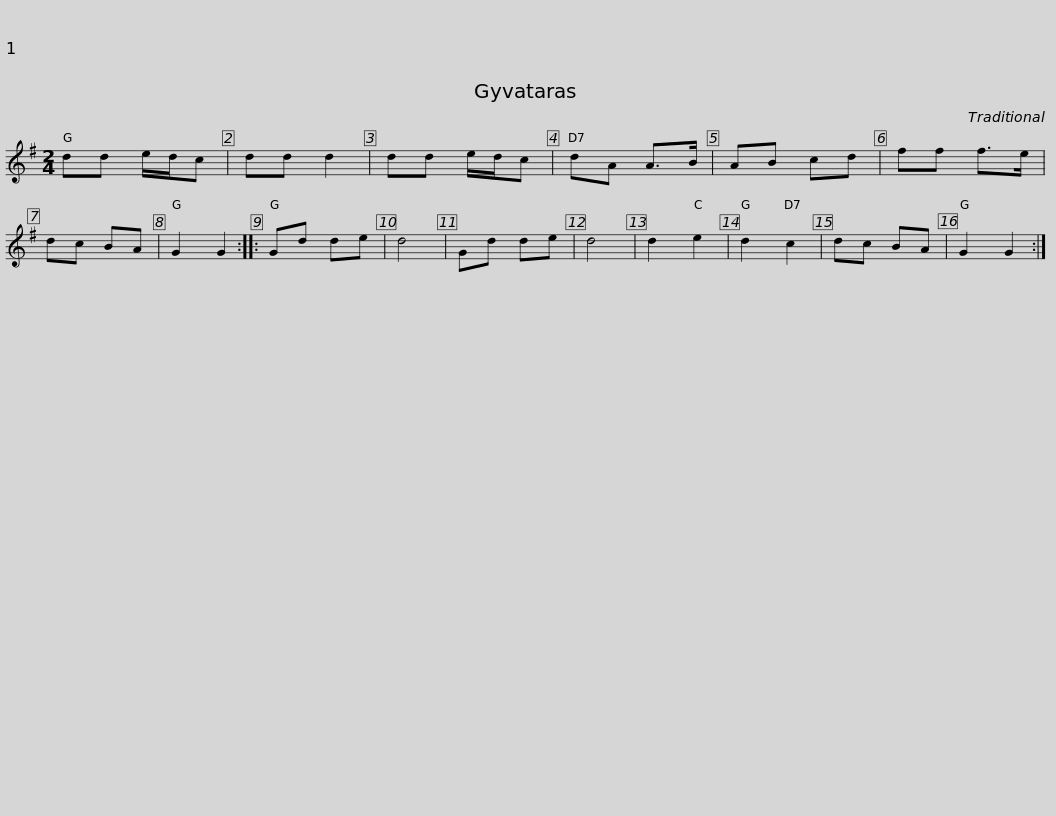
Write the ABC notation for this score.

X:1
L:1/8
M:2/4
I:linebreak $
K:G
V:1 treble
V:1
 dd e/d/c | dd d2 | dd e/d/c | dA A>B | AB cd | %5
 ff f>e | dc BA | G2 G2 :: Gd de | d4 | %10
 Gd de |$ d4 | d2 e2 | d2 c2 | dc BA | %15
 G2 G2 :| %16
